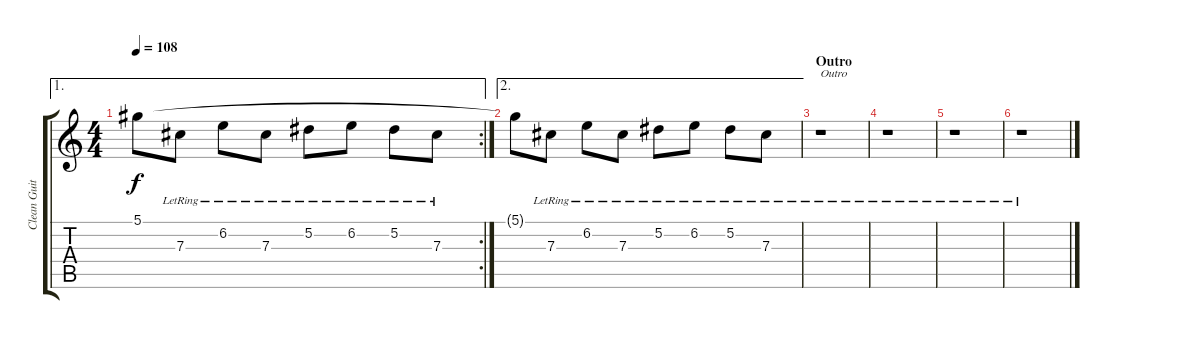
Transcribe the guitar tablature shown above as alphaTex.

\track ("Clean Guitar" "Clean Guit") {instrument electricguitarjazz}
\staff {score tabs}
\tuning (Eb4 Bb3 Gb3 Db3 Ab2 Eb2) {hide}
\ae 1
\rc 2
\ts (4 4)
\tempo 108
\clef g2
\ks c
5.1{t}.8{dy f} 7.3{lr}.8 6.2{lr}.8 7.3{lr}.8 5.2{lr}.8 6.2{lr}.8 5.2{lr}.8 7.3{lr}.8 |
\ae 2
5.1{t}.8 7.3{lr}.8 6.2{lr}.8 7.3{lr}.8 5.2{lr}.8 6.2{lr}.8 5.2{lr}.8 7.3{lr}.8 |
\section ("" "Outro")
r.1{txt "Outro"} |
r.1 |
r.1 |
r.1
